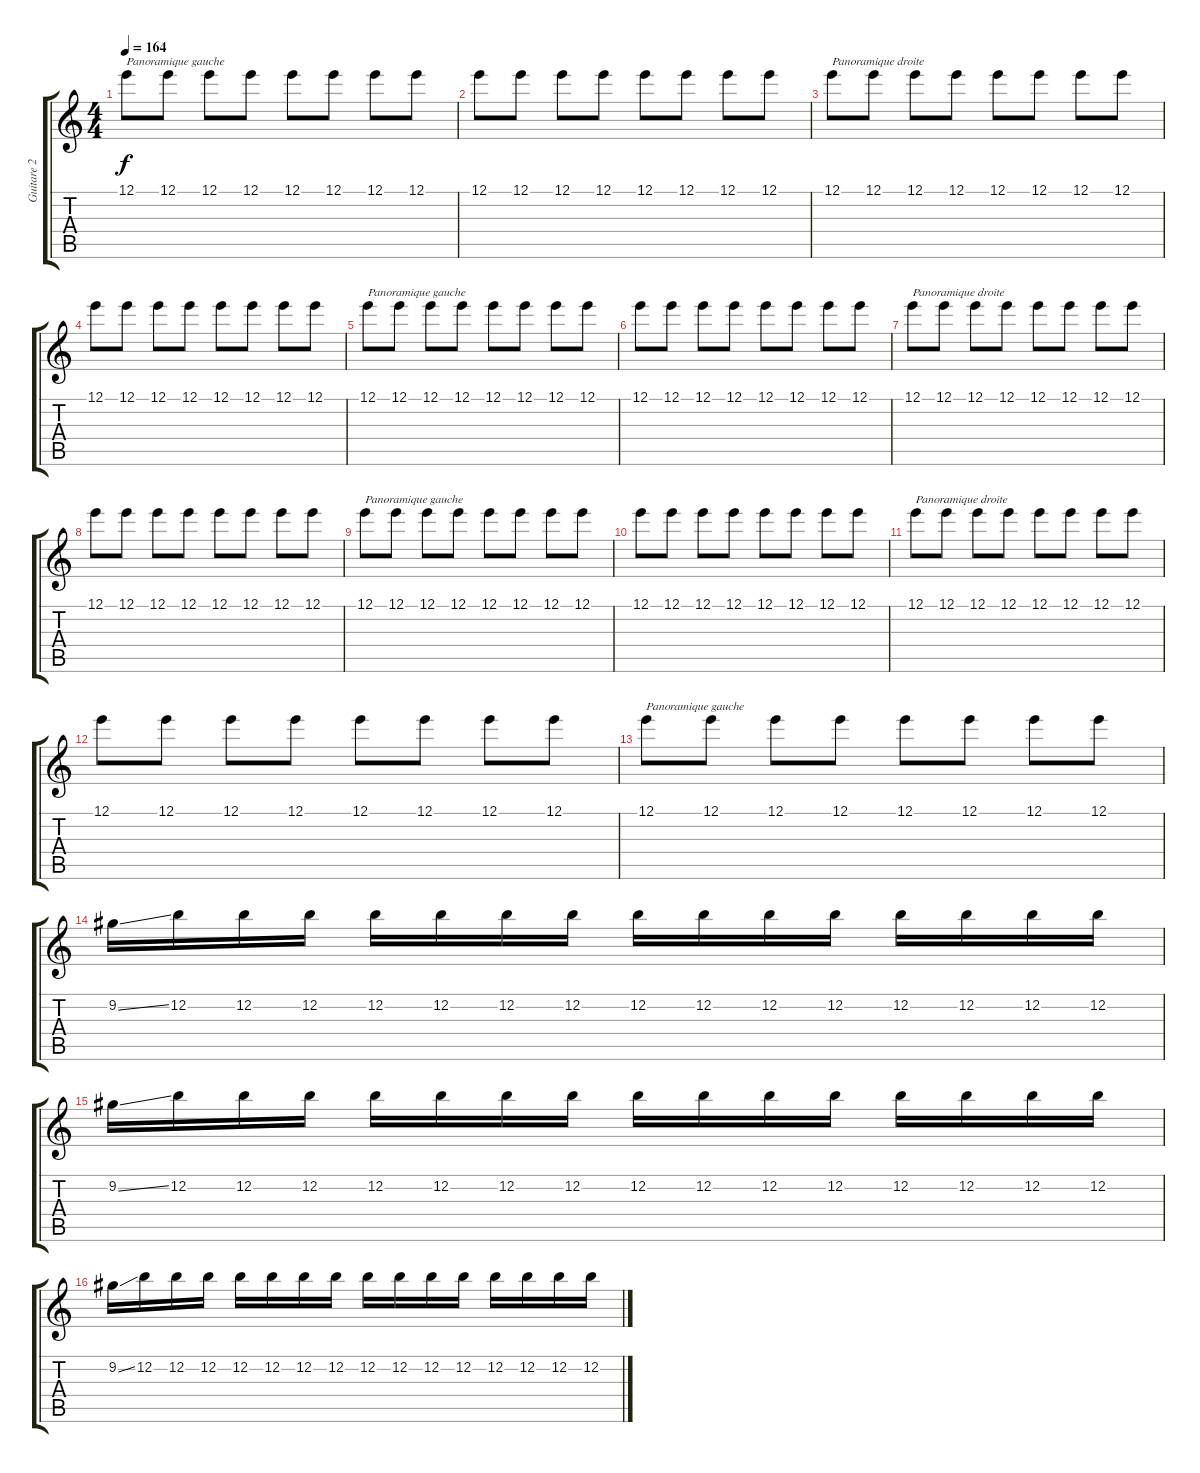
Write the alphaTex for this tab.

\track ("Guitare 2" "Guitare 2") {instrument overdrivenguitar}
\staff {score tabs}
\tuning (E4 B3 G3 D3 A2 E2) {hide}
\ts (4 4)
\tempo 164
\clef g2
\ks c
12.1.8{txt "Panoramique gauche" dy f balance 0} 12.1.8 12.1.8 12.1.8 12.1.8 12.1.8 12.1.8 12.1.8 |
12.1.8 12.1.8 12.1.8 12.1.8 12.1.8 12.1.8 12.1.8 12.1.8 |
12.1.8{txt "Panoramique droite" balance 16} 12.1.8 12.1.8 12.1.8 12.1.8 12.1.8 12.1.8 12.1.8 |
12.1.8 12.1.8 12.1.8 12.1.8 12.1.8 12.1.8 12.1.8 12.1.8 |
12.1.8{txt "Panoramique gauche" balance 0} 12.1.8 12.1.8 12.1.8 12.1.8 12.1.8 12.1.8 12.1.8 |
12.1.8 12.1.8 12.1.8 12.1.8 12.1.8 12.1.8 12.1.8 12.1.8 |
12.1.8{txt "Panoramique droite" balance 16} 12.1.8 12.1.8 12.1.8 12.1.8 12.1.8 12.1.8 12.1.8 |
12.1.8 12.1.8 12.1.8 12.1.8 12.1.8 12.1.8 12.1.8 12.1.8 |
12.1.8{txt "Panoramique gauche" balance 0} 12.1.8 12.1.8 12.1.8 12.1.8 12.1.8 12.1.8 12.1.8 |
12.1.8 12.1.8 12.1.8 12.1.8 12.1.8 12.1.8 12.1.8 12.1.8 |
12.1.8{txt "Panoramique droite" balance 16} 12.1.8 12.1.8 12.1.8 12.1.8 12.1.8 12.1.8 12.1.8 |
12.1.8 12.1.8 12.1.8 12.1.8 12.1.8 12.1.8 12.1.8 12.1.8 |
12.1.8{txt "Panoramique gauche" balance 0} 12.1.8 12.1.8 12.1.8 12.1.8 12.1.8 12.1.8 12.1.8 |
9.2{ss}.16{balance 14} 12.2.16 12.2.16 12.2.16 12.2.16 12.2.16 12.2.16 12.2.16 12.2.16 12.2.16 12.2.16 12.2.16 12.2.16 12.2.16 12.2.16 12.2.16 |
9.2{ss}.16 12.2.16 12.2.16 12.2.16 12.2.16 12.2.16 12.2.16 12.2.16 12.2.16 12.2.16 12.2.16 12.2.16 12.2.16 12.2.16 12.2.16 12.2.16 |
9.2{ss}.16 12.2.16 12.2.16 12.2.16 12.2.16 12.2.16 12.2.16 12.2.16 12.2.16 12.2.16 12.2.16 12.2.16 12.2.16 12.2.16 12.2.16 12.2.16
